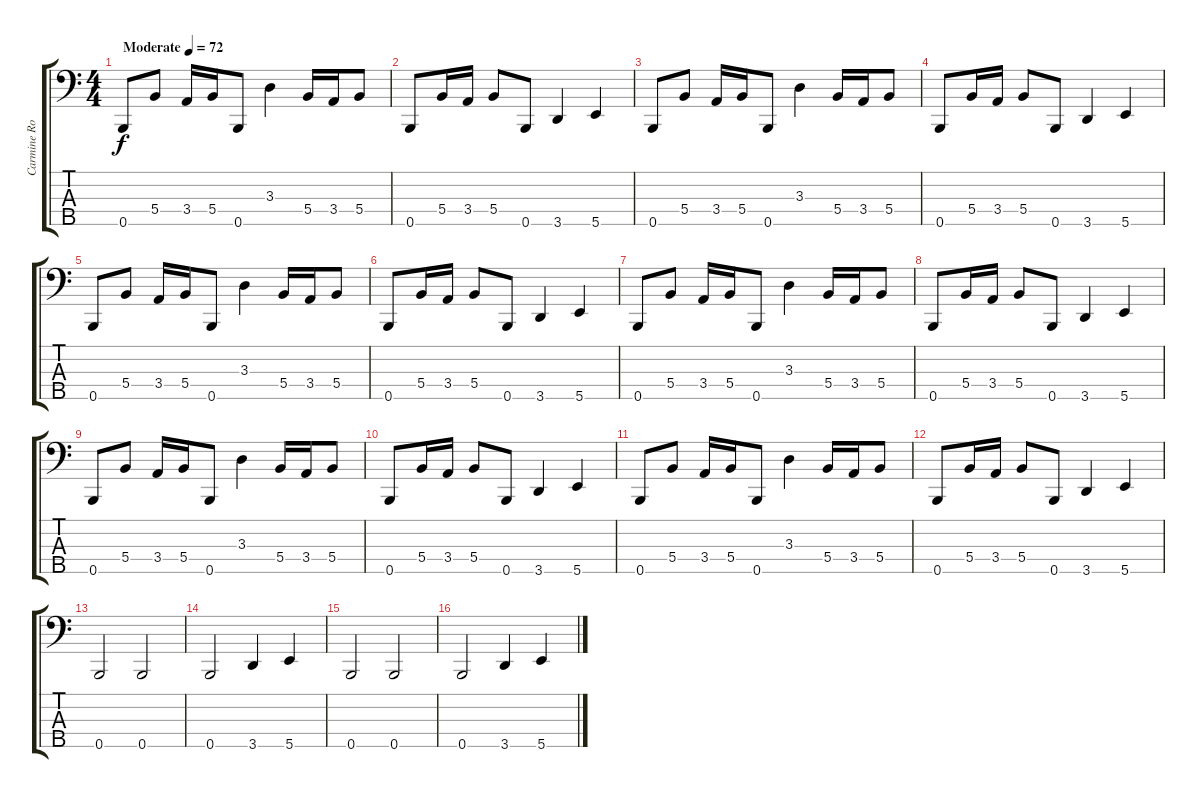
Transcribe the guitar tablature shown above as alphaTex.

\track ("Carmine Rojas" "Carmine Ro") {instrument electricbassfinger}
\staff {score tabs}
\tuning (G2 E2 B1 Gb1 B0) {hide}
\ts (4 4)
\tempo (72 "Moderate")
\clef f4
\ks c
0.5.8{dy f instrument electricbassfinger} 5.4.8 3.4.16 5.4.16 0.5.8 3.3.4 5.4.16 3.4.16 5.4.8 |
0.5.8 5.4.16 3.4.16 5.4.8 0.5.8 3.5.4 5.5.4 |
0.5.8 5.4.8 3.4.16 5.4.16 0.5.8 3.3.4 5.4.16 3.4.16 5.4.8 |
0.5.8 5.4.16 3.4.16 5.4.8 0.5.8 3.5.4 5.5.4 |
0.5.8 5.4.8 3.4.16 5.4.16 0.5.8 3.3.4 5.4.16 3.4.16 5.4.8 |
0.5.8 5.4.16 3.4.16 5.4.8 0.5.8 3.5.4 5.5.4 |
0.5.8 5.4.8 3.4.16 5.4.16 0.5.8 3.3.4 5.4.16 3.4.16 5.4.8 |
0.5.8 5.4.16 3.4.16 5.4.8 0.5.8 3.5.4 5.5.4 |
0.5.8 5.4.8 3.4.16 5.4.16 0.5.8 3.3.4 5.4.16 3.4.16 5.4.8 |
0.5.8 5.4.16 3.4.16 5.4.8 0.5.8 3.5.4 5.5.4 |
0.5.8 5.4.8 3.4.16 5.4.16 0.5.8 3.3.4 5.4.16 3.4.16 5.4.8 |
0.5.8 5.4.16 3.4.16 5.4.8 0.5.8 3.5.4 5.5.4 |
0.5.2 0.5.2 |
0.5.2 3.5.4 5.5.4 |
0.5.2 0.5.2 |
0.5.2 3.5.4 5.5.4
